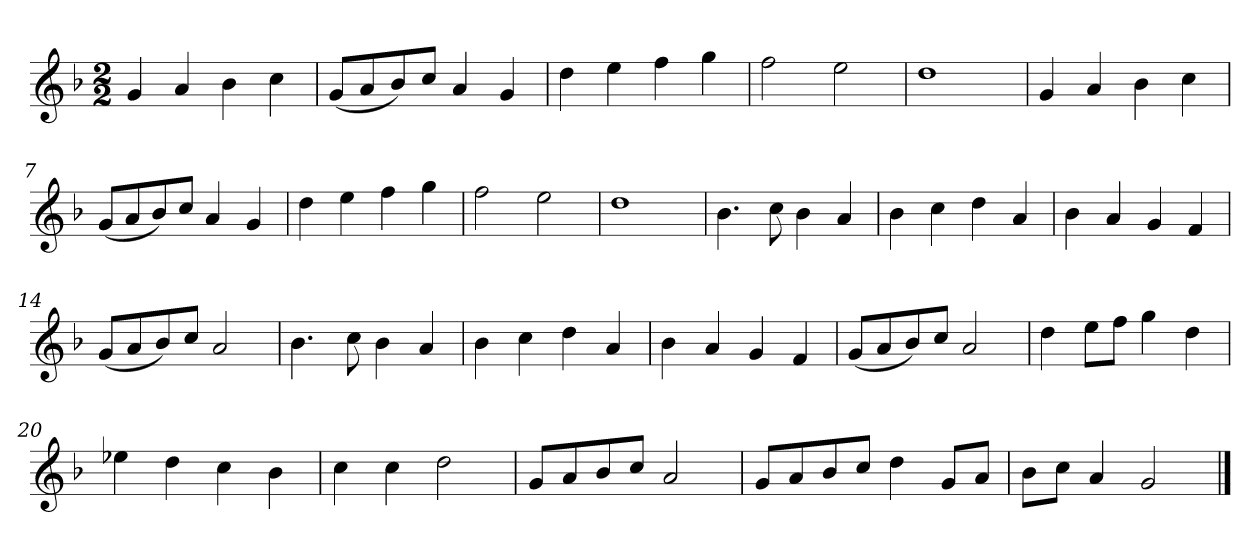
**kern
*part1
*staff1
*k[b-]
*M2/2
*MM120
=1
4g
4a
4b-
4cc
=2
(8gL
8a
8b-)
8ccJ
4a
4g
=3
4dd
4ee
4ff
4gg
=4
2ff
2ee
=5
1dd
=6
4g
4a
4b-
4cc
=7
(8gL
8a
8b-)
8ccJ
4a
4g
=8
4dd
4ee
4ff
4gg
=9
2ff
2ee
=10
1dd
=11
4.b-
8cc
4b-
4a
=12
4b-
4cc
4dd
4a
=13
4b-
4a
4g
4f
=14
(8gL
8a
8b-)
8ccJ
2a
=15
4.b-
8cc
4b-
4a
=16
4b-
4cc
4dd
4a
=17
4b-
4a
4g
4f
=18
(8gL
8a
8b-)
8ccJ
2a
=19
4dd
8eeL
8ffJ
4gg
4dd
=20
4ee-X
4dd
4cc
4b-
=21
4cc
4cc
2dd
=22
8gL
8a
8b-
8ccJ
2a
=23
8gL
8a
8b-
8ccJ
4dd
8gL
8aJ
=24
8b-L
8ccJ
4a
2g
==
*-
